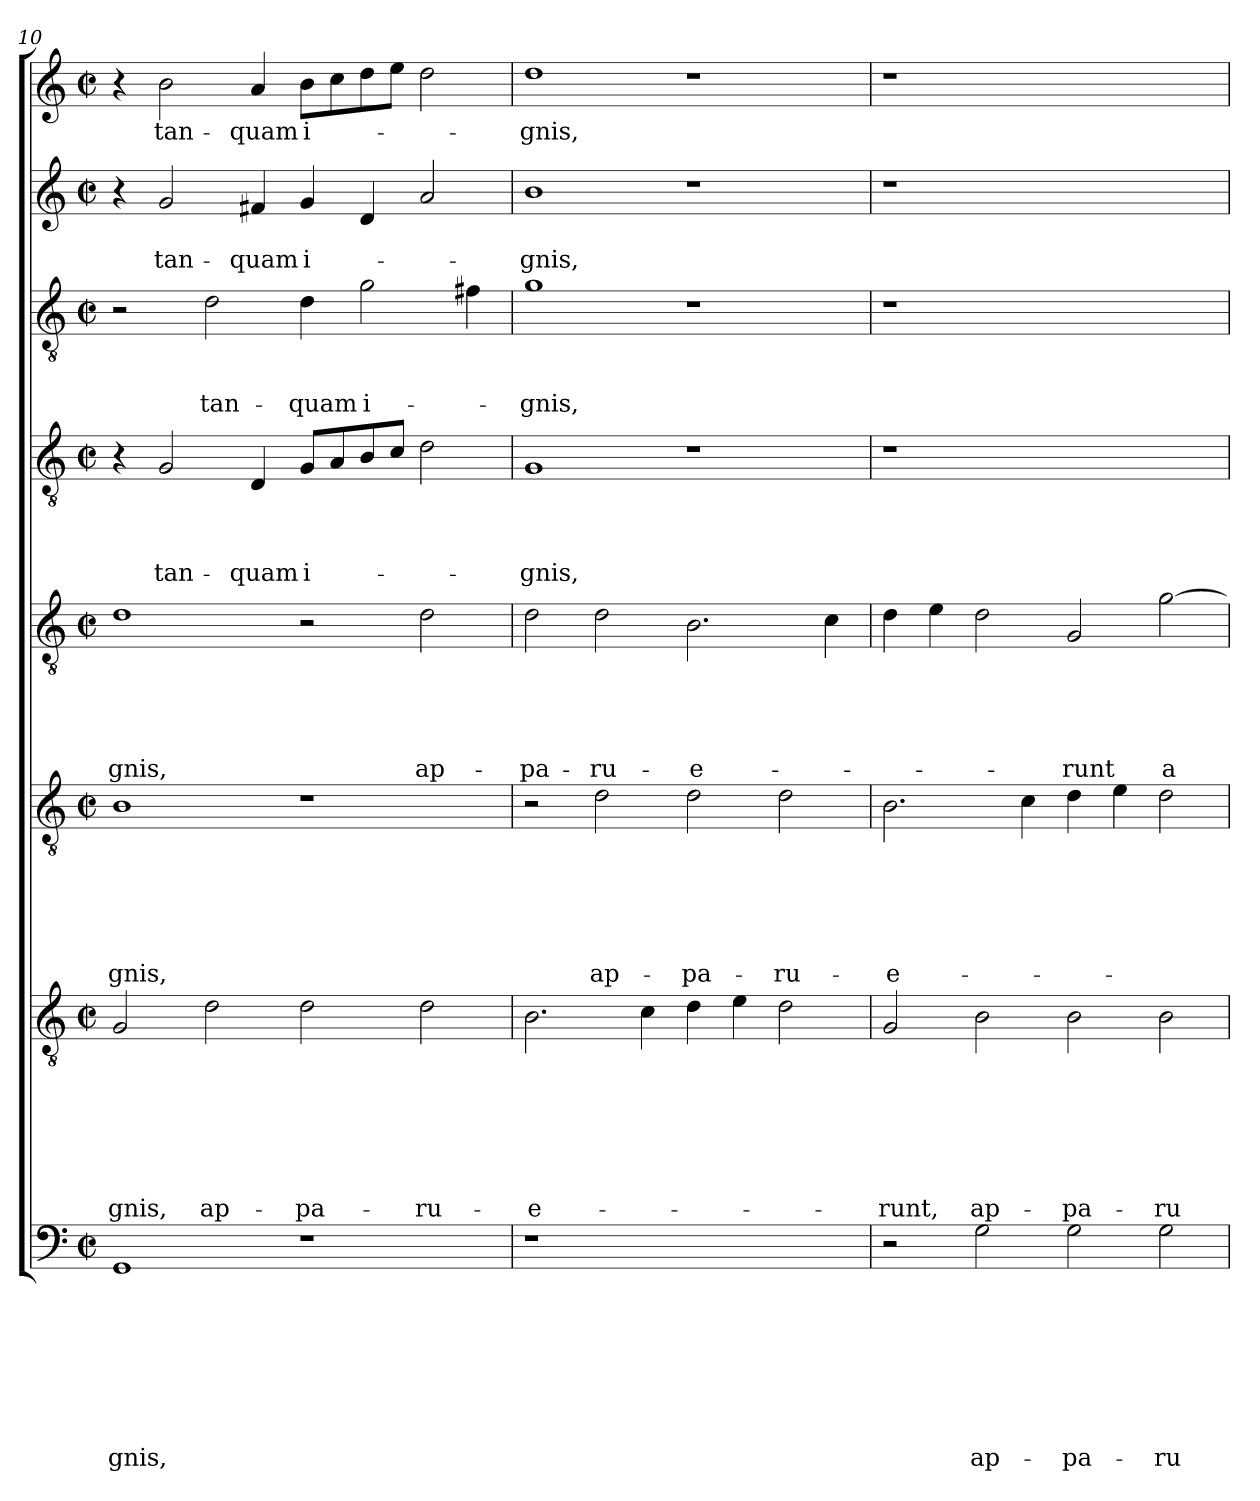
**kern	**text	**text	**text	**text	**text	**text	**text	**text	**kern	**text	**text	**text	**text	**text	**text	**text	**kern	**text	**text	**text	**text	**text	**text	**kern	**text	**text	**text	**text	**text	**kern	**text	**text	**text	**text	**kern	**text	**text	**text	**kern	**text	**text	**kern	**text
*part8	*part8	*part8	*part8	*part8	*part8	*part8	*part8	*part8	*part7	*part7	*part7	*part7	*part7	*part7	*part7	*part7	*part6	*part6	*part6	*part6	*part6	*part6	*part6	*part5	*part5	*part5	*part5	*part5	*part5	*part4	*part4	*part4	*part4	*part4	*part3	*part3	*part3	*part3	*part2	*part2	*part2	*part1	*part1
*staff8	*staff8	*staff8	*staff8	*staff8	*staff8	*staff8	*staff8	*staff8	*staff7	*staff7	*staff7	*staff7	*staff7	*staff7	*staff7	*staff7	*staff6	*staff6	*staff6	*staff6	*staff6	*staff6	*staff6	*staff5	*staff5	*staff5	*staff5	*staff5	*staff5	*staff4	*staff4	*staff4	*staff4	*staff4	*staff3	*staff3	*staff3	*staff3	*staff2	*staff2	*staff2	*staff1	*staff1
!!LO:PB:g=z
*clefF4	*	*	*	*	*	*	*	*	*clefGv2	*	*	*	*	*	*	*	*clefGv2	*	*	*	*	*	*	*clefGv2	*	*	*	*	*	*clefGv2	*	*	*	*	*clefGv2	*	*	*	*clefG2	*	*	*clefG2	*
*k[]	*	*	*	*	*	*	*	*	*k[]	*	*	*	*	*	*	*	*k[]	*	*	*	*	*	*	*k[]	*	*	*	*	*	*k[]	*	*	*	*	*k[]	*	*	*	*k[]	*	*	*k[]	*
*C:	*	*	*	*	*	*	*	*	*C:	*	*	*	*	*	*	*	*C:	*	*	*	*	*	*	*C:	*	*	*	*	*	*C:	*	*	*	*	*C:	*	*	*	*C:	*	*	*C:	*
*M2/2	*	*	*	*	*	*	*	*	*M2/2	*	*	*	*	*	*	*	*M2/2	*	*	*	*	*	*	*M2/2	*	*	*	*	*	*M2/2	*	*	*	*	*M2/2	*	*	*	*M2/2	*	*	*M2/2	*
*met(c|)	*	*	*	*	*	*	*	*	*met(c|)	*	*	*	*	*	*	*	*met(c|)	*	*	*	*	*	*	*met(c|)	*	*	*	*	*	*met(c|)	*	*	*	*	*met(c|)	*	*	*	*met(c|)	*	*	*met(c|)	*
=10	=10	=10	=10	=10	=10	=10	=10	=10	=10	=10	=10	=10	=10	=10	=10	=10	=10	=10	=10	=10	=10	=10	=10	=10	=10	=10	=10	=10	=10	=10	=10	=10	=10	=10	=10	=10	=10	=10	=10	=10	=10	=10	=10
!	!	!	!	!	!	!	!	!LO:LY:b	!	!	!	!	!	!	!	!LO:LY:b	!	!	!	!	!	!	!LO:LY:b	!	!	!	!	!	!LO:LY:b	!	!	!	!	!	!	!	!	!	!	!	!	!	!
1GG	.	.	.	.	.	.	.	-gnis,	2G/	.	.	.	.	.	.	-gnis,	1B	.	.	.	.	.	-gnis,	1d	.	.	.	.	-gnis,	4r	.	.	.	.	2r	.	.	.	4r	.	.	4r	.
!	!	!	!	!	!	!	!	!	!	!	!	!	!	!	!	!	!	!	!	!	!	!	!	!	!	!	!	!	!	!	!	!	!	!LO:LY:b	!	!	!	!	!	!	!LO:LY:b	!	!LO:LY:b
.	.	.	.	.	.	.	.	.	.	.	.	.	.	.	.	.	.	.	.	.	.	.	.	.	.	.	.	.	.	2G/	.	.	.	tan-	.	.	.	.	2g/	.	tan-	2b\	tan-
!	!	!	!	!	!	!	!	!	!	!	!	!	!	!	!	!LO:LY:b	!	!	!	!	!	!	!	!	!	!	!	!	!	!	!	!	!	!	!	!	!	!LO:LY:b	!	!	!	!	!
.	.	.	.	.	.	.	.	.	2d\	.	.	.	.	.	.	ap-	.	.	.	.	.	.	.	.	.	.	.	.	.	.	.	.	.	.	2d\	.	.	tan-	.	.	.	.	.
!	!	!	!	!	!	!	!	!	!	!	!	!	!	!	!	!	!	!	!	!	!	!	!	!	!	!	!	!	!	!	!	!	!	!LO:LY:b	!	!	!	!	!	!	!LO:LY:b	!	!LO:LY:b
.	.	.	.	.	.	.	.	.	.	.	.	.	.	.	.	.	.	.	.	.	.	.	.	.	.	.	.	.	.	4D/	.	.	.	-quam	.	.	.	.	4f#X/	.	-quam	4a/	-quam
!	!	!	!	!	!	!	!	!	!	!	!	!	!	!	!	!LO:LY:b	!	!	!	!	!	!	!	!	!	!	!	!	!	!	!	!	!	!LO:LY:b	!	!	!	!LO:LY:b	!	!	!LO:LY:b	!	!LO:LY:b
1r	.	.	.	.	.	.	.	.	2d\	.	.	.	.	.	.	-pa-	1r	.	.	.	.	.	.	2r	.	.	.	.	.	8G/L	.	.	.	i-	4d\	.	.	-quam	4g/	.	i-	8b\L	i-
.	.	.	.	.	.	.	.	.	.	.	.	.	.	.	.	.	.	.	.	.	.	.	.	.	.	.	.	.	.	8A/	.	.	.	.	.	.	.	.	.	.	.	8cc\	.
!	!	!	!	!	!	!	!	!	!	!	!	!	!	!	!	!	!	!	!	!	!	!	!	!	!	!	!	!	!	!	!	!	!	!	!	!	!	!LO:LY:b	!	!	!	!	!
.	.	.	.	.	.	.	.	.	.	.	.	.	.	.	.	.	.	.	.	.	.	.	.	.	.	.	.	.	.	8B/	.	.	.	.	2g\	.	.	i-	4d/	.	.	8dd\	.
.	.	.	.	.	.	.	.	.	.	.	.	.	.	.	.	.	.	.	.	.	.	.	.	.	.	.	.	.	.	8c/J	.	.	.	.	.	.	.	.	.	.	.	8ee\J	.
!	!	!	!	!	!	!	!	!	!	!	!	!	!	!	!	!LO:LY:b	!	!	!	!	!	!	!	!	!	!	!	!	!LO:LY:b	!	!	!	!	!	!	!	!	!	!	!	!	!	!
.	.	.	.	.	.	.	.	.	2d\	.	.	.	.	.	.	-ru-	.	.	.	.	.	.	.	2d\	.	.	.	.	ap-	2d\	.	.	.	.	.	.	.	.	2a/	.	.	2dd\	.
.	.	.	.	.	.	.	.	.	.	.	.	.	.	.	.	.	.	.	.	.	.	.	.	.	.	.	.	.	.	.	.	.	.	.	4f#X\	.	.	.	.	.	.	.	.
=11	=11	=11	=11	=11	=11	=11	=11	=11	=11	=11	=11	=11	=11	=11	=11	=11	=11	=11	=11	=11	=11	=11	=11	=11	=11	=11	=11	=11	=11	=11	=11	=11	=11	=11	=11	=11	=11	=11	=11	=11	=11	=11	=11
!	!	!	!	!	!	!	!	!	!	!	!	!	!	!	!	!LO:LY:b	!	!	!	!	!	!	!	!	!	!	!	!	!LO:LY:b	!	!	!	!	!LO:LY:b	!	!	!	!LO:LY:b	!	!	!LO:LY:b	!	!LO:LY:b
1r	.	.	.	.	.	.	.	.	2.B\	.	.	.	.	.	.	-e-	2r	.	.	.	.	.	.	2d\	.	.	.	.	-pa-	1G	.	.	.	-gnis,	1g	.	.	-gnis,	1b	.	-gnis,	1dd	-gnis,
!	!	!	!	!	!	!	!	!	!	!	!	!	!	!	!	!	!	!	!	!	!	!	!LO:LY:b	!	!	!	!	!	!LO:LY:b	!	!	!	!	!	!	!	!	!	!	!	!	!	!
.	.	.	.	.	.	.	.	.	.	.	.	.	.	.	.	.	2d\	.	.	.	.	.	ap-	2d\	.	.	.	.	-ru-	.	.	.	.	.	.	.	.	.	.	.	.	.	.
.	.	.	.	.	.	.	.	.	4c\	.	.	.	.	.	.	.	.	.	.	.	.	.	.	.	.	.	.	.	.	.	.	.	.	.	.	.	.	.	.	.	.	.	.
!	!	!	!	!	!	!	!	!	!	!	!	!	!	!	!	!	!	!	!	!	!	!	!LO:LY:b	!	!	!	!	!	!LO:LY:b	!	!	!	!	!	!	!	!	!	!	!	!	!	!
1ryy	.	.	.	.	.	.	.	.	4d\	.	.	.	.	.	.	.	2d\	.	.	.	.	.	-pa-	2.B\	.	.	.	.	-e-	1r	.	.	.	.	1r	.	.	.	1r	.	.	1r	.
.	.	.	.	.	.	.	.	.	4e\	.	.	.	.	.	.	.	.	.	.	.	.	.	.	.	.	.	.	.	.	.	.	.	.	.	.	.	.	.	.	.	.	.	.
!	!	!	!	!	!	!	!	!	!	!	!	!	!	!	!	!	!	!	!	!	!	!	!LO:LY:b	!	!	!	!	!	!	!	!	!	!	!	!	!	!	!	!	!	!	!	!
.	.	.	.	.	.	.	.	.	2d\	.	.	.	.	.	.	.	2d\	.	.	.	.	.	-ru-	.	.	.	.	.	.	.	.	.	.	.	.	.	.	.	.	.	.	.	.
.	.	.	.	.	.	.	.	.	.	.	.	.	.	.	.	.	.	.	.	.	.	.	.	4c\	.	.	.	.	.	.	.	.	.	.	.	.	.	.	.	.	.	.	.
=12	=12	=12	=12	=12	=12	=12	=12	=12	=12	=12	=12	=12	=12	=12	=12	=12	=12	=12	=12	=12	=12	=12	=12	=12	=12	=12	=12	=12	=12	=12	=12	=12	=12	=12	=12	=12	=12	=12	=12	=12	=12	=12	=12
!	!	!	!	!	!	!	!	!	!	!	!	!	!	!	!	!LO:LY:b	!	!	!	!	!	!	!LO:LY:b	!	!	!	!	!	!	!	!	!	!	!	!	!	!	!	!	!	!	!	!
2r	.	.	.	.	.	.	.	.	2G/	.	.	.	.	.	.	-runt,	2.B\	.	.	.	.	.	-e-	4d\	.	.	.	.	.	1r	.	.	.	.	1r	.	.	.	1r	.	.	1r	.
.	.	.	.	.	.	.	.	.	.	.	.	.	.	.	.	.	.	.	.	.	.	.	.	4e\	.	.	.	.	.	.	.	.	.	.	.	.	.	.	.	.	.	.	.
!	!	!	!	!	!	!	!	!LO:LY:b	!	!	!	!	!	!	!	!LO:LY:b	!	!	!	!	!	!	!	!	!	!	!	!	!	!	!	!	!	!	!	!	!	!	!	!	!	!	!
2G\	.	.	.	.	.	.	.	ap-	2B\	.	.	.	.	.	.	ap-	.	.	.	.	.	.	.	2d\	.	.	.	.	.	.	.	.	.	.	.	.	.	.	.	.	.	.	.
.	.	.	.	.	.	.	.	.	.	.	.	.	.	.	.	.	4c\	.	.	.	.	.	.	.	.	.	.	.	.	.	.	.	.	.	.	.	.	.	.	.	.	.	.
!	!	!	!	!	!	!	!	!LO:LY:b	!	!	!	!	!	!	!	!LO:LY:b	!	!	!	!	!	!	!	!	!	!	!	!	!LO:LY:b	!	!	!	!	!	!	!	!	!	!	!	!	!	!
2G\	.	.	.	.	.	.	.	-pa-	2B\	.	.	.	.	.	.	-pa-	4d\	.	.	.	.	.	.	2G/	.	.	.	.	-runt	1ryy	.	.	.	.	1ryy	.	.	.	1ryy	.	.	1ryy	.
.	.	.	.	.	.	.	.	.	.	.	.	.	.	.	.	.	4e\	.	.	.	.	.	.	.	.	.	.	.	.	.	.	.	.	.	.	.	.	.	.	.	.	.	.
!	!	!	!	!	!	!	!	!LO:LY:b	!	!	!	!	!	!	!	!LO:LY:b	!	!	!	!	!	!	!	!	!	!	!	!	!LO:LY:b	!	!	!	!	!	!	!	!	!	!	!	!	!	!
2G\	.	.	.	.	.	.	.	-ru-	2B\	.	.	.	.	.	.	-ru-	2d\	.	.	.	.	.	.	[2g\	.	.	.	.	a-	.	.	.	.	.	.	.	.	.	.	.	.	.	.
=	=	=	=	=	=	=	=	=	=	=	=	=	=	=	=	=	=	=	=	=	=	=	=	=	=	=	=	=	=	=	=	=	=	=	=	=	=	=	=	=	=	=	=
*-	*-	*-	*-	*-	*-	*-	*-	*-	*-	*-	*-	*-	*-	*-	*-	*-	*-	*-	*-	*-	*-	*-	*-	*-	*-	*-	*-	*-	*-	*-	*-	*-	*-	*-	*-	*-	*-	*-	*-	*-	*-	*-	*-
